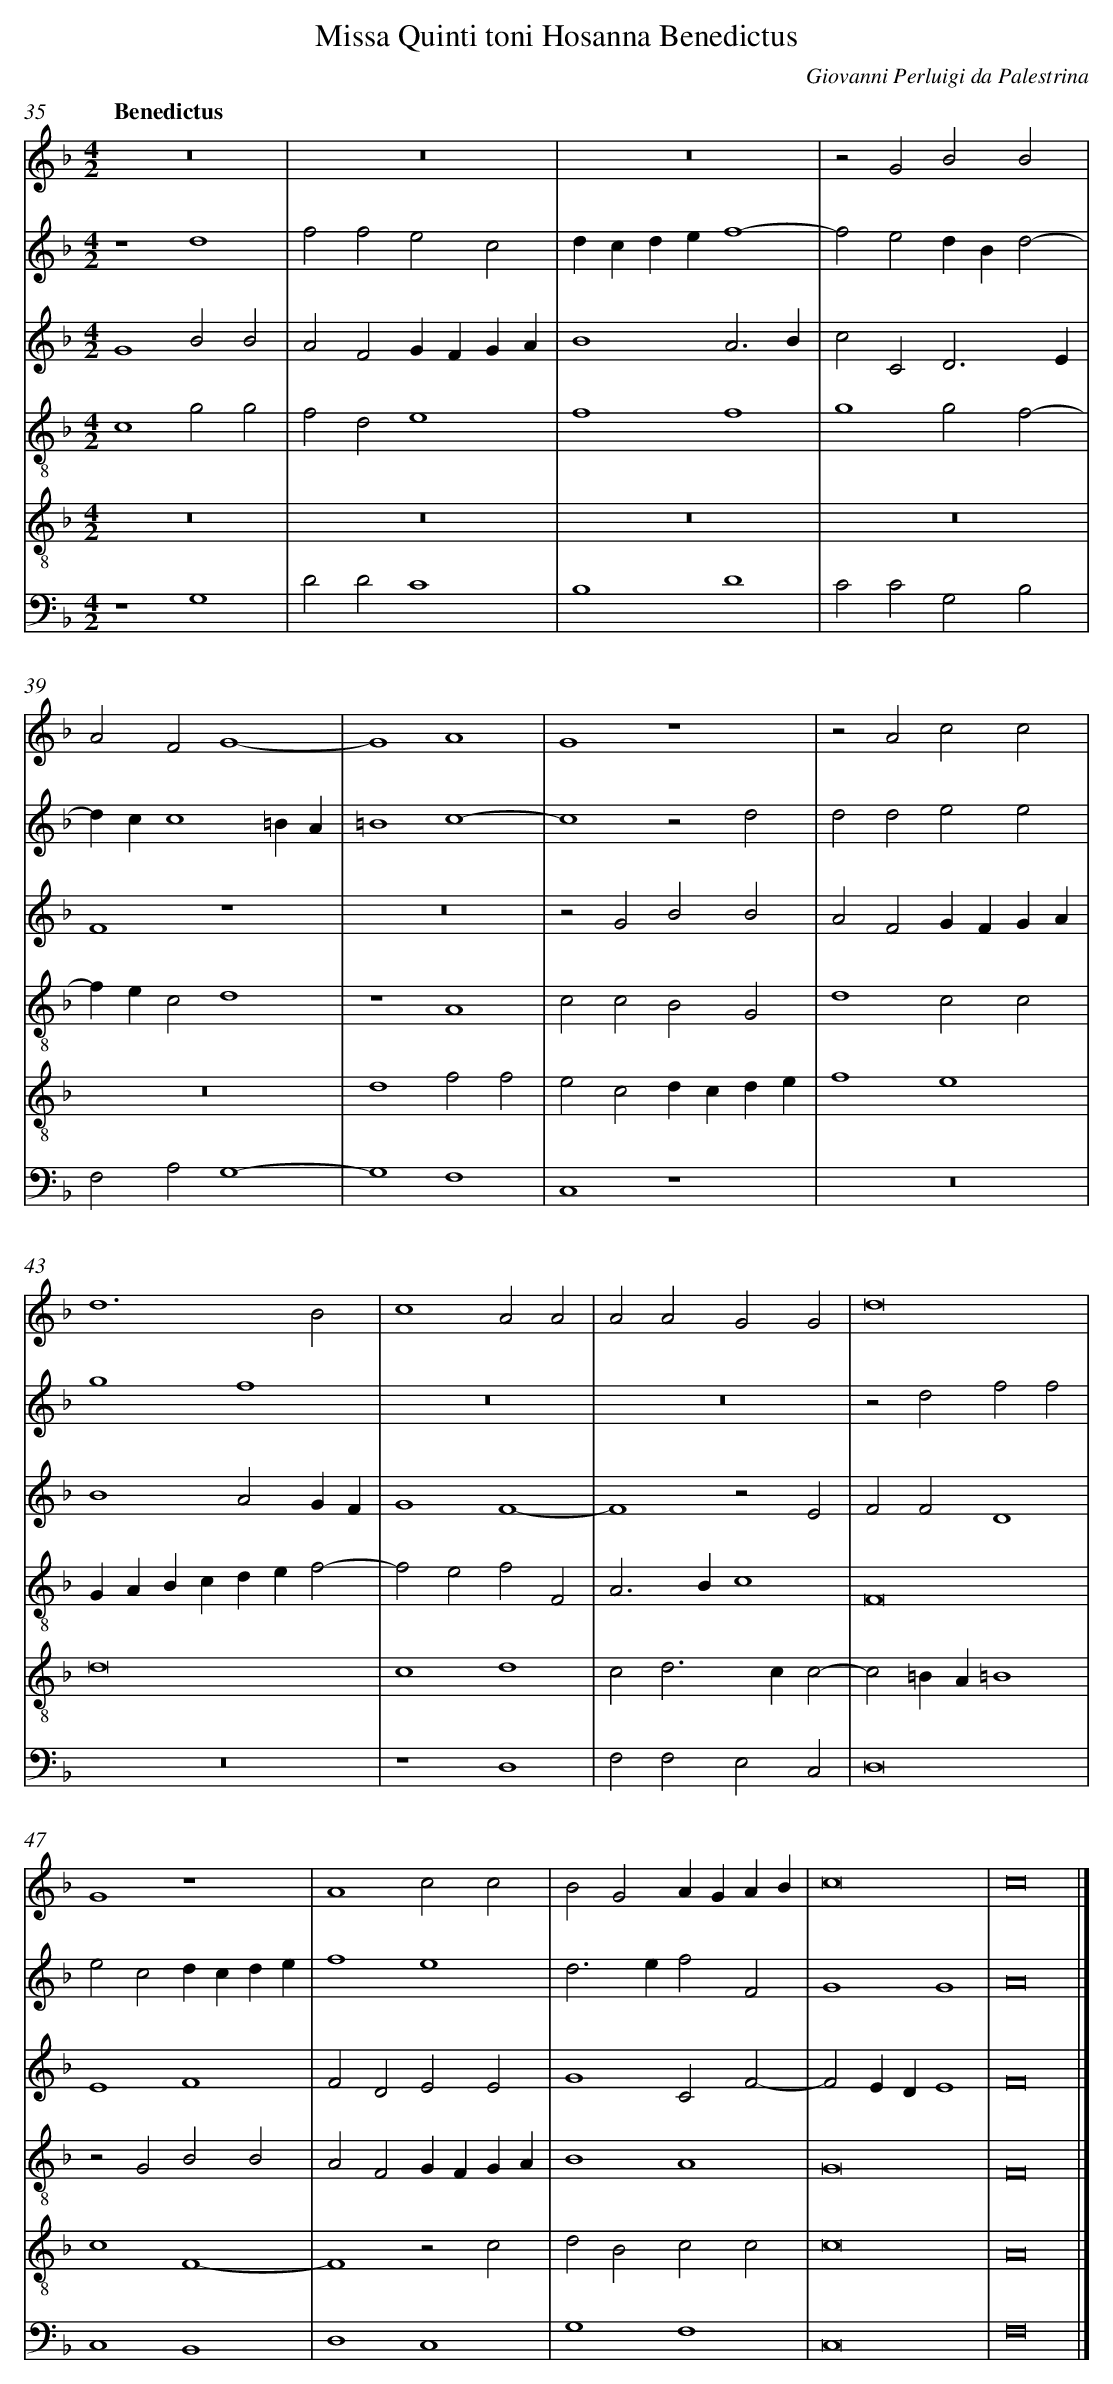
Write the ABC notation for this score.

X:1
T: Missa Quinti toni Hosanna Benedictus
C: Giovanni Perluigi da Palestrina
L: 1/4
M: 4/2
Q: "Benedictus"
V: 1 clef=treble
V: 2 clef=treble
V: 3 clef=treble
V: 4 clef=treble-8
V: 5 clef=treble-8
V: 6 clef=bass
K: F
[V:1] z8 |
[V:2] z4d4 |
[V:3] G4B2B2 |
[V:4] c4g2g2 |
[V:5] z8 |
[V:6] z4G,4 |
[V:1] z8 |
[V:2] f2f2e2c2 |
[V:3] A2F2GFGA |
[V:4] f2d2e4 |
[V:5] z8 |
[V:6] D2D2C4 |
[V:1] z8 |
[V:2] dcdef4- |
[V:3] B4A3B |
[V:4] f4f4 |
[V:5] z8 |
[V:6] B,4D4 |
[V:1] z2G2B2B2 |
[V:2] f2e2dBd2- |
[V:3] c2C2D3E |
[V:4] g4g2f2- |
[V:5] z8 |
[V:6] C2C2G,2B,2 |
[V:1] A2F2G4- |
[V:2] dcc4=BA |
[V:3] F4z4 |
[V:4] fec2d4 |
[V:5] z8 |
[V:6] F,2A,2G,4- |
[V:1] G4A4 |
[V:2] =B4c4- |
[V:3] z8 |
[V:4] z4A4 |
[V:5] d4f2f2 |
[V:6] G,4F,4 |
[V:1] G4z4 |
[V:2] c4z2d2 |
[V:3] z2G2B2B2 |
[V:4] c2c2B2G2 |
[V:5] e2c2dcde |
[V:6] C,4z4 |
[V:1] z2A2c2c2 |
[V:2] d2d2e2e2 |
[V:3] A2F2GFGA |
[V:4] d4c2c2 |
[V:5] f4e4 |
[V:6] z8 |
[V:1] d6B2 |
[V:2] g4f4 |
[V:3] B4A2GF |
[V:4] GABcdef2- |
[V:5] d8 |
[V:6] z8 |
[V:1] c4A2A2 |
[V:2] z8 |
[V:3] G4F4- |
[V:4] f2e2f2F2 |
[V:5] c4d4 |
[V:6] z4D,4 |
[V:1] A2A2G2G2 |
[V:2] z8 |
[V:3] F4z2E2 |
[V:4] A2>B2c4 |
[V:5] c2d2>c2c2- |
[V:6] F,2F,2E,2C,2 |
[V:1] d8 |
[V:2] z2d2f2f2 |
[V:3] F2F2D4 |
[V:4] F8 |
[V:5] c2=BA=B4 |
[V:6] D,8 |
[V:1] G4z4 |
[V:2] e2c2dcde |
[V:3] E4F4 |
[V:4] z2G2B2B2 |
[V:5] c4F4- |
[V:6] C,4B,,4 |
[V:1] A4c2c2 |
[V:2] f4e4 |
[V:3] F2D2E2E2 |
[V:4] A2F2GFGA |
[V:5] F4z2c2 |
[V:6] D,4C,4 |
[V:1] B2G2AGAB |
[V:2] d2>e2f2F2 |
[V:3] G4C2F2- |
[V:4] B4A4 |
[V:5] d2B2c2c2 |
[V:6] G,4F,4 |
[V:1] c8 |
[V:2] G4G4 |
[V:3] F2EDE4 |
[V:4] G8 |
[V:5] c8 |
[V:6] C,8 |
[V:1] c8 |]
[V:2] A8 |]
[V:3] F8 |]
[V:4] F8 |]
[V:5] A8 |]
[V:6] F,8 |]
